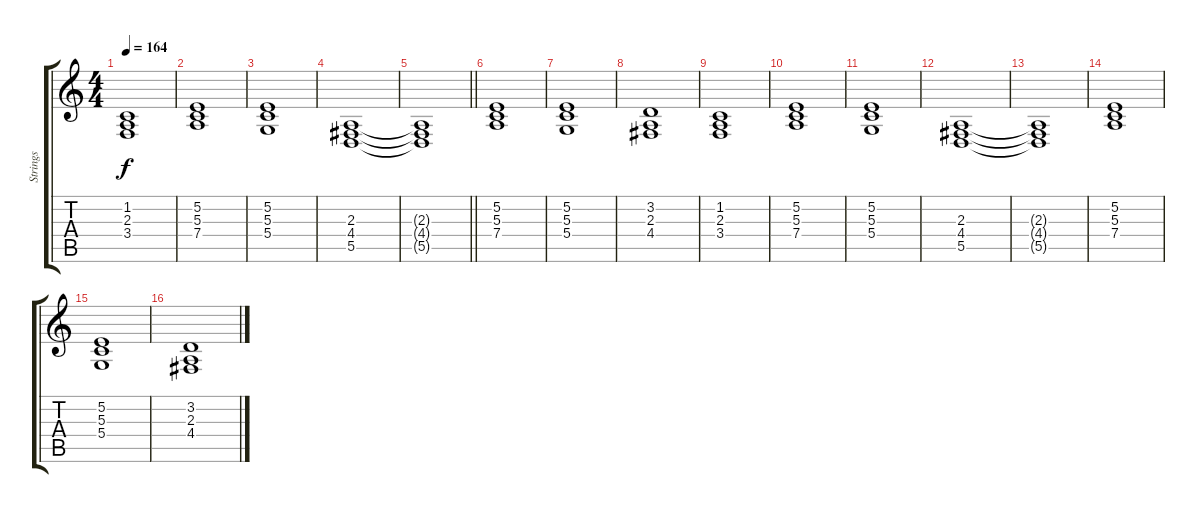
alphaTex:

\track ("Strings" "Strings") {instrument stringensemble1}
\staff {score tabs}
\tuning (E4 B3 G3 D3 A2 E2) {hide}
\ts (4 4)
\tempo 164
\clef g2
\ks c
(1.2 2.3 3.4).1{dy f} |
(5.2 5.3 7.4).1 |
(5.2 5.3 5.4).1 |
(2.3 4.4 5.5).1 |
\barLineRight lightlight
(2.3{t} 4.4{t} 5.5{t}).1 |
(5.2 5.3 7.4).1 |
(5.2 5.3 5.4).1 |
(3.2 2.3 4.4).1 |
(1.2 2.3 3.4).1 |
(5.2 5.3 7.4).1 |
(5.2 5.3 5.4).1 |
(2.3 4.4 5.5).1 |
(2.3{t} 4.4{t} 5.5{t}).1 |
(5.2 5.3 7.4).1 |
(5.2 5.3 5.4).1 |
(3.2 2.3 4.4).1
